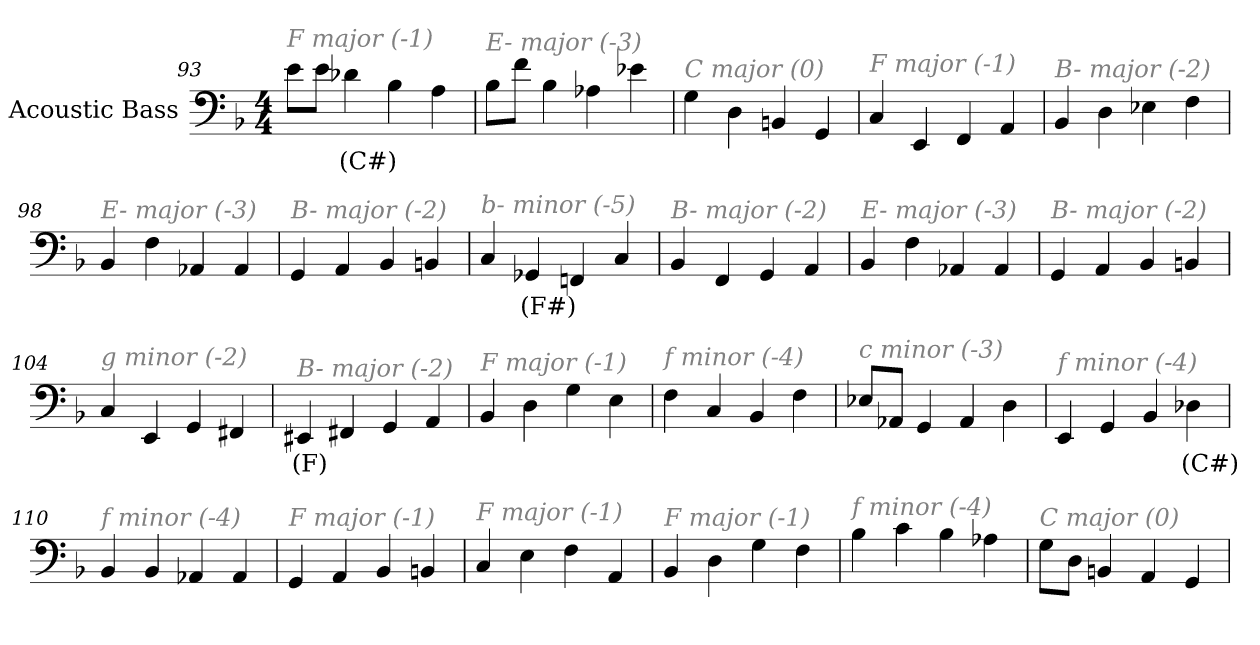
**kern	**text
*part1	*part1
*staff1	*staff1
*I"Acoustic Bass	*
*clefF4	*
*ITrd7c12	*
*k[b-]	*
*F:	*
*M4/4	*
=93	=93
!LO:TX:i:color=#808080:t=F major (-1)	!
8EL	.
8EJ	.
4D-Xi	(C#)
4BB-	.
4AA	.
=94	=94
!LO:TX:i:color=#808080:t=E- major (-3)	!
8BB-L	.
8FJ	.
4BB-	.
4AA-X	.
4E-X	.
=95	=95
!LO:TX:i:color=#808080:t=C major (0)	!
4GG	.
4DD	.
4BBBn	.
4GGG	.
=96	=96
!LO:TX:i:color=#808080:t=F major (-1)	!
4CC	.
4EEE	.
4FFF	.
4AAA	.
=97	=97
!LO:TX:i:color=#808080:t=B- major (-2)	!
4BBB-	.
4DD	.
4EE-X	.
4FF	.
=98	=98
!LO:TX:i:color=#808080:t=E- major (-3)	!
4BBB-	.
4FF	.
4AAA-X	.
4AAA-	.
=99	=99
!LO:TX:i:color=#808080:t=B- major (-2)	!
4GGG	.
4AAA	.
4BBB-	.
4BBBn	.
=100	=100
!LO:TX:i:color=#808080:t=b- minor (-5)	!
4CC	.
4GGG-Xi	(F#)
4FFFn	.
4CC	.
=101	=101
!LO:TX:i:color=#808080:t=B- major (-2)	!
4BBB-	.
4FFF	.
4GGG	.
4AAA	.
=102	=102
!LO:TX:i:color=#808080:t=E- major (-3)	!
4BBB-	.
4FF	.
4AAA-X	.
4AAA-	.
=103	=103
!LO:TX:i:color=#808080:t=B- major (-2)	!
4GGG	.
4AAA	.
4BBB-	.
4BBBn	.
=104	=104
!LO:TX:i:color=#808080:t=g minor (-2)	!
4CC	.
4EEE	.
4GGG	.
4FFF#X	.
=105	=105
!LO:TX:i:color=#808080:t=B- major (-2)	!
4EEE#Xj	(F)
4FFF#X	.
4GGG	.
4AAA	.
=106	=106
!LO:TX:i:color=#808080:t=F major (-1)	!
4BBB-	.
4DD	.
4GG	.
4EE	.
=107	=107
!LO:TX:i:color=#808080:t=f minor (-4)	!
4FF	.
4CC	.
4BBB-	.
4FF	.
=108	=108
!LO:TX:i:color=#808080:t=c minor (-3)	!
8EE-XL	.
8AAA-XJ	.
4GGG	.
4AAA-	.
4DD	.
=109	=109
!LO:TX:i:color=#808080:t=f minor (-4)	!
4EEE	.
4GGG	.
4BBB-	.
4DD-Xi	(C#)
=110	=110
!LO:TX:i:color=#808080:t=f minor (-4)	!
4BBB-	.
4BBB-	.
4AAA-X	.
4AAA-	.
=111	=111
!LO:TX:i:color=#808080:t=F major (-1)	!
4GGG	.
4AAA	.
4BBB-	.
4BBBn	.
=112	=112
!LO:TX:i:color=#808080:t=F major (-1)	!
4CC	.
4EE	.
4FF	.
4AAA	.
=113	=113
!LO:TX:i:color=#808080:t=F major (-1)	!
4BBB-	.
4DD	.
4GG	.
4FF	.
=114	=114
!LO:TX:i:color=#808080:t=f minor (-4)	!
4BB-	.
4C	.
4BB-	.
4AA-X	.
=115	=115
!LO:TX:i:color=#808080:t=C major (0)	!
8GGL	.
8DDJ	.
4BBBn	.
4AAA	.
4GGG	.
=	=
*-	*-
